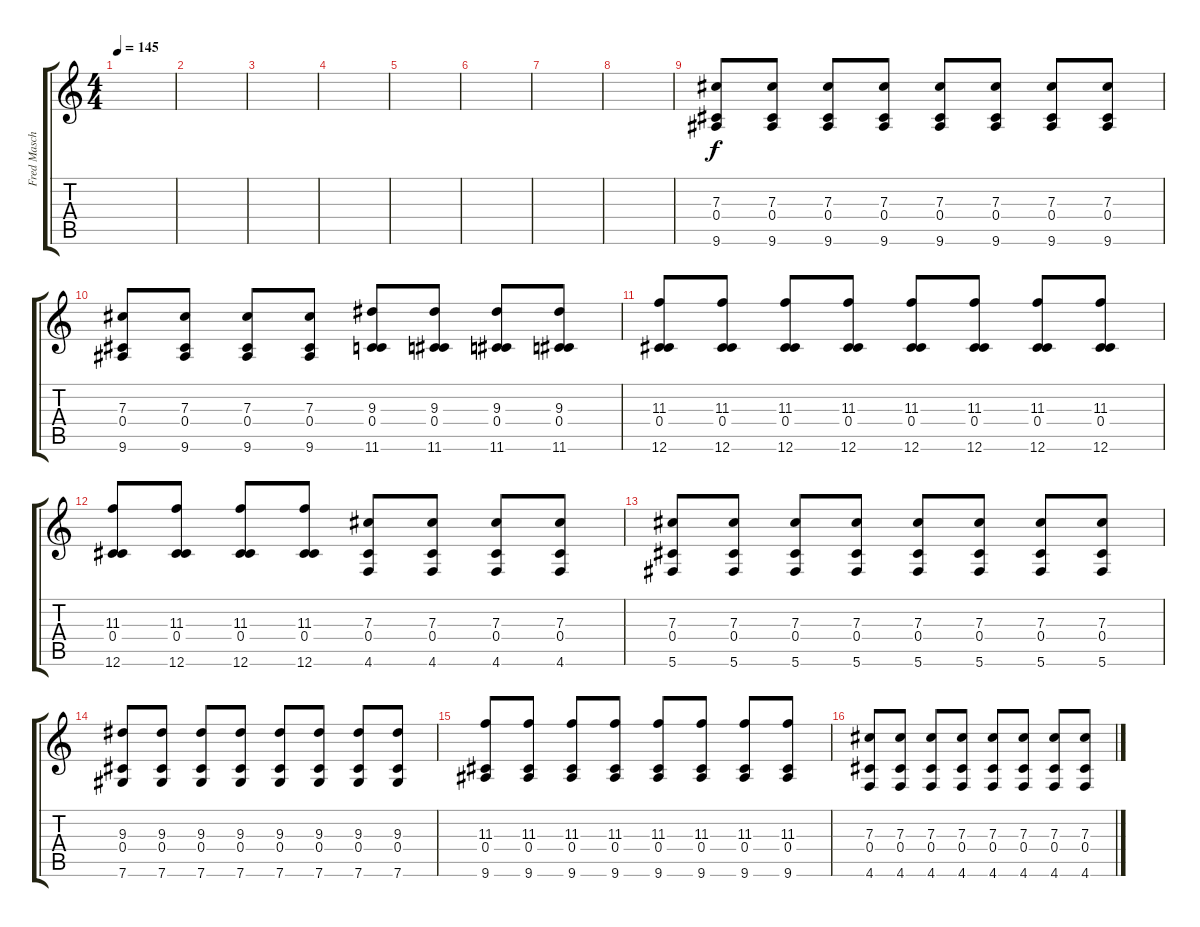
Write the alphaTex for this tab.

\track ("Fred Mascherino(Overdrive)" "Fred Masch") {instrument overdrivenguitar}
\staff {score tabs}
\tuning (Eb4 Bb3 Gb3 Db3 Ab2 Db2) {hide}
\ts (4 4)
\tempo 145
\clef g2
\ks c
|
|
|
|
|
|
|
|
(7.3 0.4 9.6).8 (7.3 0.4 9.6).8 (7.3 0.4 9.6).8 (7.3 0.4 9.6).8 (7.3 0.4 9.6).8 (7.3 0.4 9.6).8 (7.3 0.4 9.6).8 (7.3 0.4 9.6).8 |
(7.3 0.4 9.6).8 (7.3 0.4 9.6).8 (7.3 0.4 9.6).8 (7.3 0.4 9.6).8 (9.3 0.4 11.6).8 (9.3 0.4 11.6).8 (9.3 0.4 11.6).8 (9.3 0.4 11.6).8 |
(11.3 0.4 12.6).8 (11.3 0.4 12.6).8 (11.3 0.4 12.6).8 (11.3 0.4 12.6).8 (11.3 0.4 12.6).8 (11.3 0.4 12.6).8 (11.3 0.4 12.6).8 (11.3 0.4 12.6).8 |
(11.3 0.4 12.6).8 (11.3 0.4 12.6).8 (11.3 0.4 12.6).8 (11.3 0.4 12.6).8 (7.3 0.4 4.6).8 (7.3 0.4 4.6).8 (7.3 0.4 4.6).8 (7.3 0.4 4.6).8 |
(7.3 0.4 5.6).8 (7.3 0.4 5.6).8 (7.3 0.4 5.6).8 (7.3 0.4 5.6).8 (7.3 0.4 5.6).8 (7.3 0.4 5.6).8 (7.3 0.4 5.6).8 (7.3 0.4 5.6).8 |
(9.3 0.4 7.6).8 (9.3 0.4 7.6).8 (9.3 0.4 7.6).8 (9.3 0.4 7.6).8 (9.3 0.4 7.6).8 (9.3 0.4 7.6).8 (9.3 0.4 7.6).8 (9.3 0.4 7.6).8 |
(11.3 0.4 9.6).8 (11.3 0.4 9.6).8 (11.3 0.4 9.6).8 (11.3 0.4 9.6).8 (11.3 0.4 9.6).8 (11.3 0.4 9.6).8 (11.3 0.4 9.6).8 (11.3 0.4 9.6).8 |
(7.3 0.4 4.6).8 (7.3 0.4 4.6).8 (7.3 0.4 4.6).8 (7.3 0.4 4.6).8 (7.3 0.4 4.6).8 (7.3 0.4 4.6).8 (7.3 0.4 4.6).8 (7.3 0.4 4.6).8
